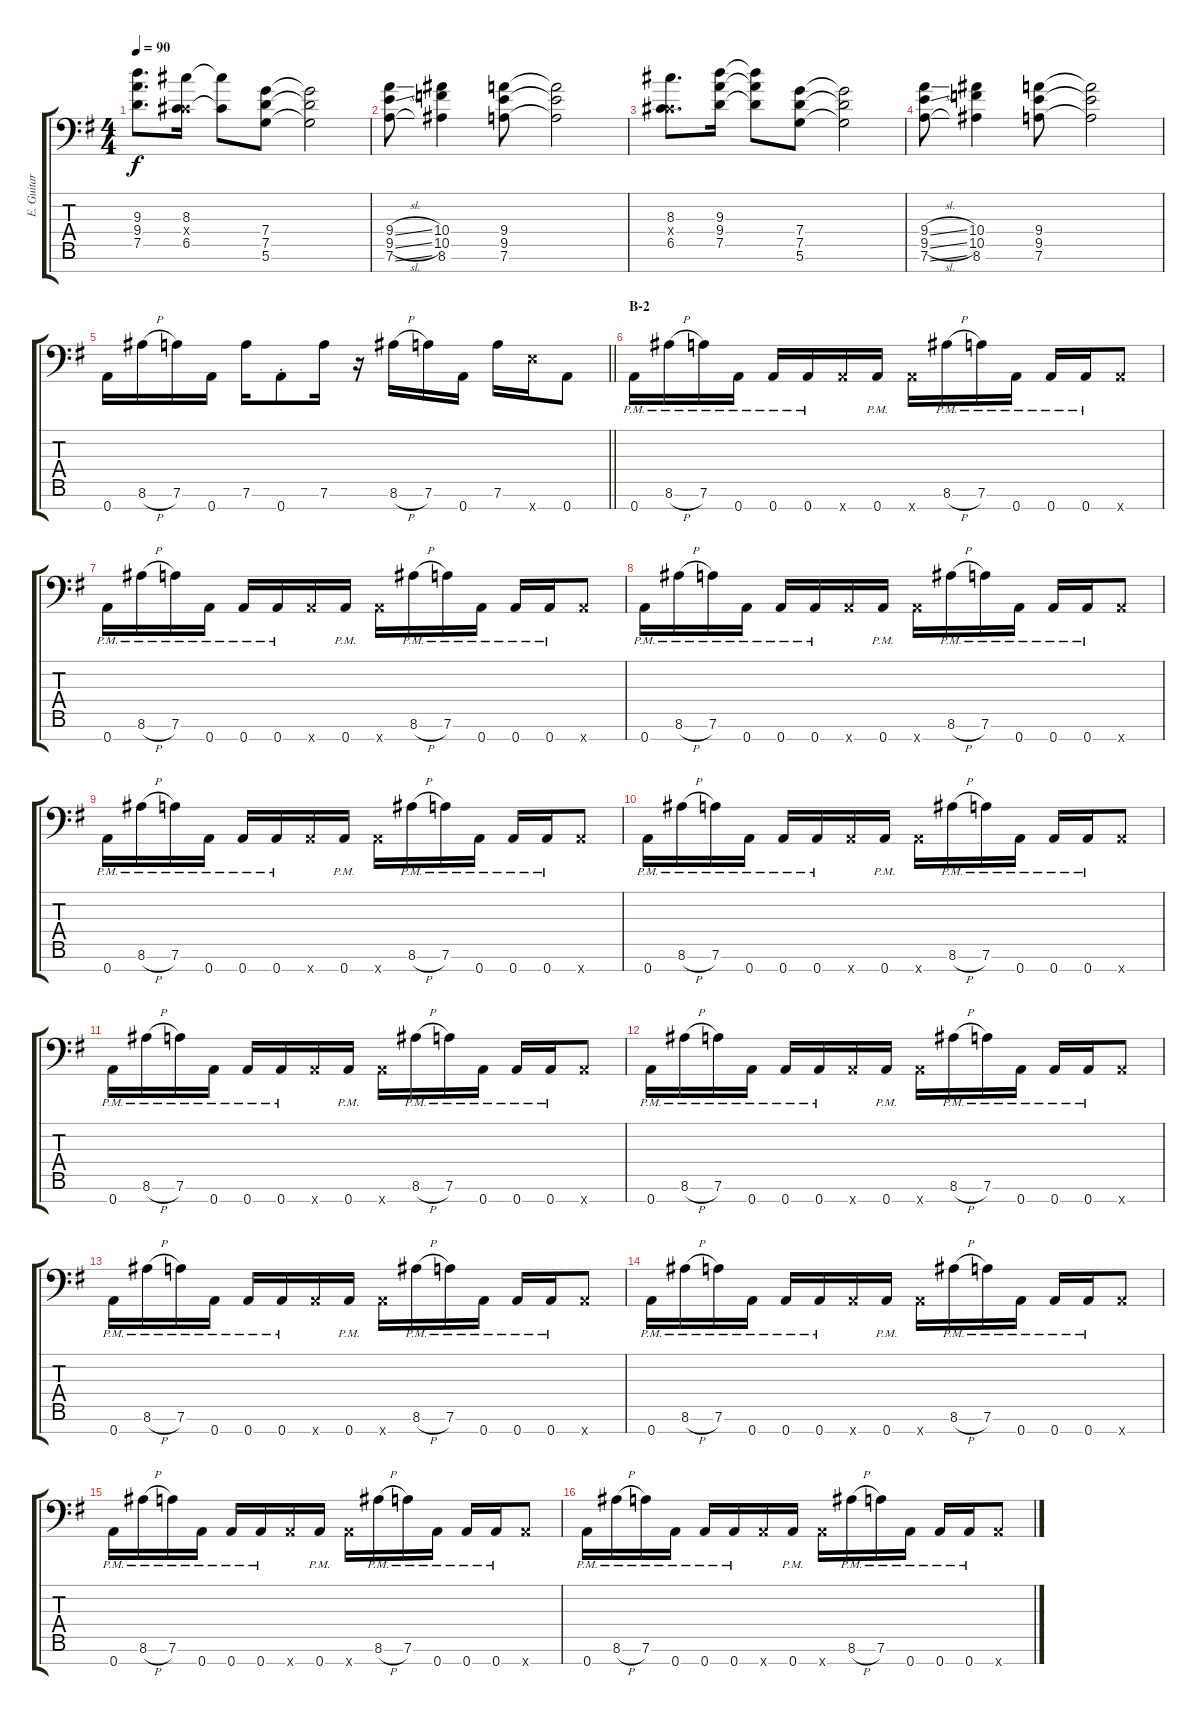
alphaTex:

\track ("E. Guitar II" "E. Guitar ") {instrument overdrivenguitar}
\staff {score tabs}
\tuning (D4 A3 F3 C3 G2 D2 A1) {hide}
\ts (4 4)
\tempo 90
\clef f4
\ks g
(9.3 9.4 7.5).8{d dy f} (8.3 0.4{x} 6.5).16 (8.3{t} 6.5{t}).8 (7.4 7.5 5.6).8 (7.4{t} 7.5{t} 5.6{t}).2 |
(9.4{sl} 9.5{sl} 7.6{sl}).8 (10.4 10.5 8.6).4 (9.4 9.5 7.6).8 (9.4{t} 9.5{t} 7.6{t}).2 |
(8.3 0.4{x} 6.5).8{d} (9.3 9.4 7.5).16 (9.3{t} 9.4{t} 7.5{t}).8 (7.4 7.5 5.6).8 (7.4{t} 7.5{t} 5.6{t}).2 |
(9.4{sl} 9.5{sl} 7.6{sl}).8 (10.4 10.5 8.6).4 (9.4 9.5 7.6).8 (9.4{t} 9.5{t} 7.6{t}).2 |
\barLineRight lightlight
0.7.16 8.6{h}.16 7.6.16 0.7.16 7.6.16 0.7{st}.8 7.6.16 r.16 8.6{h}.16 7.6.16 0.7.16 7.6.16 7.7{x}.16 0.7.8 |
\section ("" "B-2")
0.7{pm}.16 8.6{h pm}.16 7.6{pm}.16 0.7{pm}.16 0.7{pm}.16 0.7{pm}.16 0.7{x}.16 0.7{pm}.16 0.7{x}.16 8.6{h pm}.16 7.6{pm}.16 0.7{pm}.16 0.7{pm}.16 0.7{pm}.16 0.7{x}.8 |
0.7{pm}.16 8.6{h pm}.16 7.6{pm}.16 0.7{pm}.16 0.7{pm}.16 0.7{pm}.16 0.7{x}.16 0.7{pm}.16 0.7{x}.16 8.6{h pm}.16 7.6{pm}.16 0.7{pm}.16 0.7{pm}.16 0.7{pm}.16 0.7{x}.8 |
0.7{pm}.16 8.6{h pm}.16 7.6{pm}.16 0.7{pm}.16 0.7{pm}.16 0.7{pm}.16 0.7{x}.16 0.7{pm}.16 0.7{x}.16 8.6{h pm}.16 7.6{pm}.16 0.7{pm}.16 0.7{pm}.16 0.7{pm}.16 0.7{x}.8 |
0.7{pm}.16 8.6{h pm}.16 7.6{pm}.16 0.7{pm}.16 0.7{pm}.16 0.7{pm}.16 0.7{x}.16 0.7{pm}.16 0.7{x}.16 8.6{h pm}.16 7.6{pm}.16 0.7{pm}.16 0.7{pm}.16 0.7{pm}.16 0.7{x}.8 |
0.7{pm}.16 8.6{h pm}.16 7.6{pm}.16 0.7{pm}.16 0.7{pm}.16 0.7{pm}.16 0.7{x}.16 0.7{pm}.16 0.7{x}.16 8.6{h pm}.16 7.6{pm}.16 0.7{pm}.16 0.7{pm}.16 0.7{pm}.16 0.7{x}.8 |
0.7{pm}.16 8.6{h pm}.16 7.6{pm}.16 0.7{pm}.16 0.7{pm}.16 0.7{pm}.16 0.7{x}.16 0.7{pm}.16 0.7{x}.16 8.6{h pm}.16 7.6{pm}.16 0.7{pm}.16 0.7{pm}.16 0.7{pm}.16 0.7{x}.8 |
0.7{pm}.16 8.6{h pm}.16 7.6{pm}.16 0.7{pm}.16 0.7{pm}.16 0.7{pm}.16 0.7{x}.16 0.7{pm}.16 0.7{x}.16 8.6{h pm}.16 7.6{pm}.16 0.7{pm}.16 0.7{pm}.16 0.7{pm}.16 0.7{x}.8 |
0.7{pm}.16 8.6{h pm}.16 7.6{pm}.16 0.7{pm}.16 0.7{pm}.16 0.7{pm}.16 0.7{x}.16 0.7{pm}.16 0.7{x}.16 8.6{h pm}.16 7.6{pm}.16 0.7{pm}.16 0.7{pm}.16 0.7{pm}.16 0.7{x}.8 |
0.7{pm}.16 8.6{h pm}.16 7.6{pm}.16 0.7{pm}.16 0.7{pm}.16 0.7{pm}.16 0.7{x}.16 0.7{pm}.16 0.7{x}.16 8.6{h pm}.16 7.6{pm}.16 0.7{pm}.16 0.7{pm}.16 0.7{pm}.16 0.7{x}.8 |
0.7{pm}.16 8.6{h pm}.16 7.6{pm}.16 0.7{pm}.16 0.7{pm}.16 0.7{pm}.16 0.7{x}.16 0.7{pm}.16 0.7{x}.16 8.6{h pm}.16 7.6{pm}.16 0.7{pm}.16 0.7{pm}.16 0.7{pm}.16 0.7{x}.8 |
0.7{pm}.16 8.6{h pm}.16 7.6{pm}.16 0.7{pm}.16 0.7{pm}.16 0.7{pm}.16 0.7{x}.16 0.7{pm}.16 0.7{x}.16 8.6{h pm}.16 7.6{pm}.16 0.7{pm}.16 0.7{pm}.16 0.7{pm}.16 0.7{x}.8
